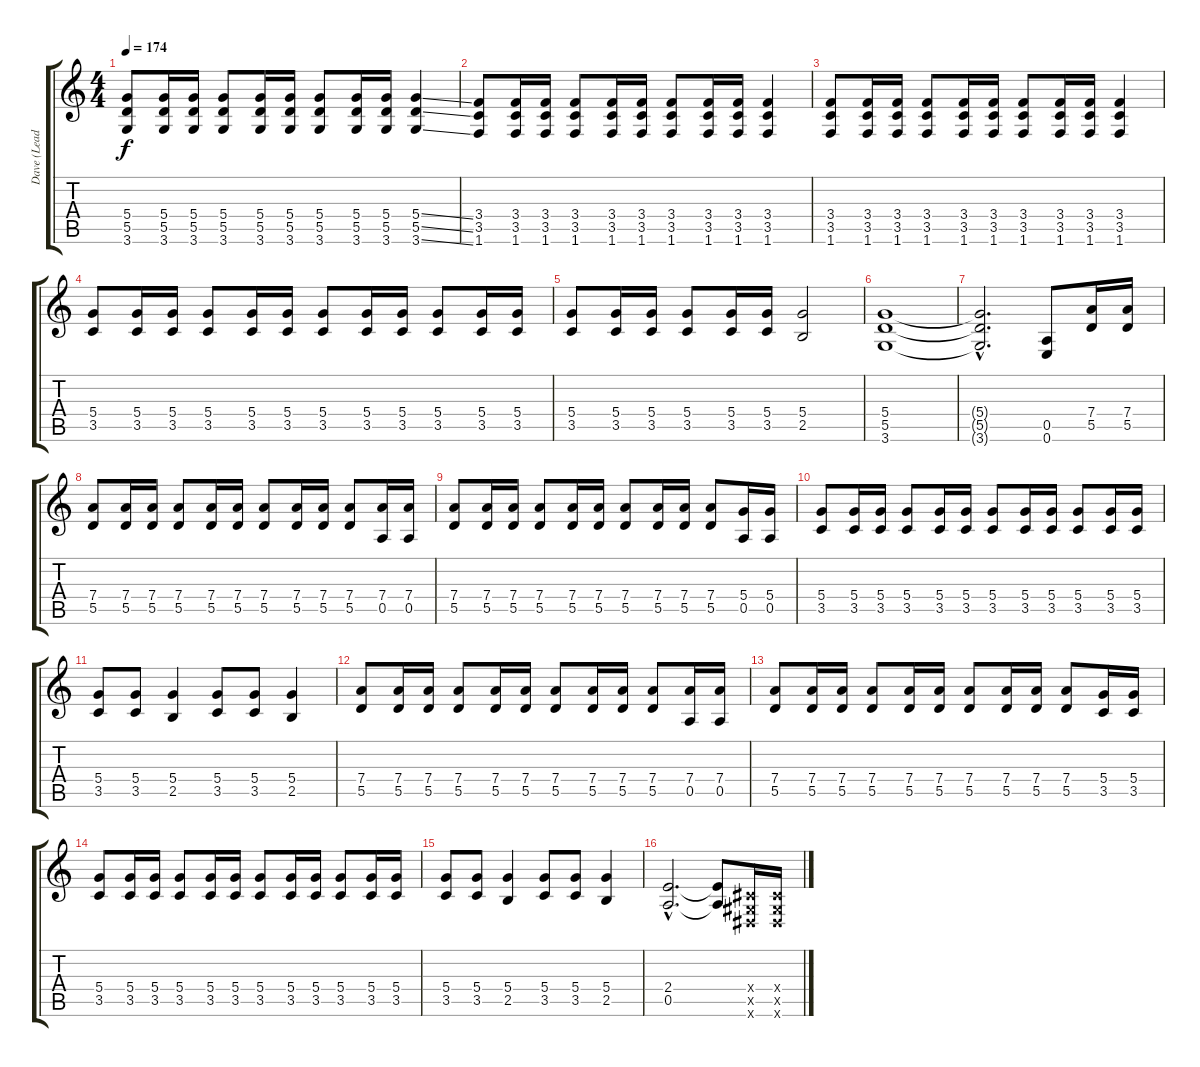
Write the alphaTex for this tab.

\track ("Dave (Lead Guitar)" "Dave (Lead") {instrument distortionguitar}
\staff {score tabs}
\tuning (E4 B3 G3 D3 A2 E2) {hide}
\ts (4 4)
\tempo 174
\clef g2
\ks c
(5.4 5.5 3.6).8{dy f} (5.4 5.5 3.6).16 (5.4 5.5 3.6).16 (5.4 5.5 3.6).8 (5.4 5.5 3.6).16 (5.4 5.5 3.6).16 (5.4 5.5 3.6).8 (5.4 5.5 3.6).16 (5.4 5.5 3.6).16 (5.4{ss} 5.5{ss} 3.6{ss}).4 |
(3.4 3.5 1.6).8 (3.4 3.5 1.6).16 (3.4 3.5 1.6).16 (3.4 3.5 1.6).8 (3.4 3.5 1.6).16 (3.4 3.5 1.6).16 (3.4 3.5 1.6).8 (3.4 3.5 1.6).16 (3.4 3.5 1.6).16 (3.4 3.5 1.6).4 |
(3.4 3.5 1.6).8 (3.4 3.5 1.6).16 (3.4 3.5 1.6).16 (3.4 3.5 1.6).8 (3.4 3.5 1.6).16 (3.4 3.5 1.6).16 (3.4 3.5 1.6).8 (3.4 3.5 1.6).16 (3.4 3.5 1.6).16 (3.4 3.5 1.6).4 |
(5.4 3.5).8 (5.4 3.5).16 (5.4 3.5).16 (5.4 3.5).8 (5.4 3.5).16 (5.4 3.5).16 (5.4 3.5).8 (5.4 3.5).16 (5.4 3.5).16 (5.4 3.5).8 (5.4 3.5).16 (5.4 3.5).16 |
(5.4 3.5).8 (5.4 3.5).16 (5.4 3.5).16 (5.4 3.5).8 (5.4 3.5).16 (5.4 3.5).16 (5.4 2.5).2 |
(5.4 5.5 3.6).1 |
(5.4{hac t} 5.5{hac t} 3.6{hac t}).2{d} (0.5 0.6).8 (7.4 5.5).16 (7.4 5.5).16 |
(7.4 5.5).8 (7.4 5.5).16 (7.4 5.5).16 (7.4 5.5).8 (7.4 5.5).16 (7.4 5.5).16 (7.4 5.5).8 (7.4 5.5).16 (7.4 5.5).16 (7.4 5.5).8 (7.4 0.5).16 (7.4 0.5).16 |
(7.4 5.5).8 (7.4 5.5).16 (7.4 5.5).16 (7.4 5.5).8 (7.4 5.5).16 (7.4 5.5).16 (7.4 5.5).8 (7.4 5.5).16 (7.4 5.5).16 (7.4 5.5).8 (5.4 0.5).16 (5.4 0.5).16 |
(5.4 3.5).8 (5.4 3.5).16 (5.4 3.5).16 (5.4 3.5).8 (5.4 3.5).16 (5.4 3.5).16 (5.4 3.5).8 (5.4 3.5).16 (5.4 3.5).16 (5.4 3.5).8 (5.4 3.5).16 (5.4 3.5).16 |
(5.4 3.5).8 (5.4 3.5).8 (5.4 2.5).4 (5.4 3.5).8 (5.4 3.5).8 (5.4 2.5).4 |
(7.4 5.5).8 (7.4 5.5).16 (7.4 5.5).16 (7.4 5.5).8 (7.4 5.5).16 (7.4 5.5).16 (7.4 5.5).8 (7.4 5.5).16 (7.4 5.5).16 (7.4 5.5).8 (7.4 0.5).16 (7.4 0.5).16 |
(7.4 5.5).8 (7.4 5.5).16 (7.4 5.5).16 (7.4 5.5).8 (7.4 5.5).16 (7.4 5.5).16 (7.4 5.5).8 (7.4 5.5).16 (7.4 5.5).16 (7.4 5.5).8 (5.4 3.5).16 (5.4 3.5).16 |
(5.4 3.5).8 (5.4 3.5).16 (5.4 3.5).16 (5.4 3.5).8 (5.4 3.5).16 (5.4 3.5).16 (5.4 3.5).8 (5.4 3.5).16 (5.4 3.5).16 (5.4 3.5).8 (5.4 3.5).16 (5.4 3.5).16 |
(5.4 3.5).8 (5.4 3.5).8 (5.4 2.5).4 (5.4 3.5).8 (5.4 3.5).8 (5.4 2.5).4 |
(2.4{hac} 0.5{hac}).2{d} (2.4{t} 0.5{t}).8 (-1.4{x} -1.5{x} -1.6{x}).16 (-1.4{x} -1.5{x} -1.6{x}).16
